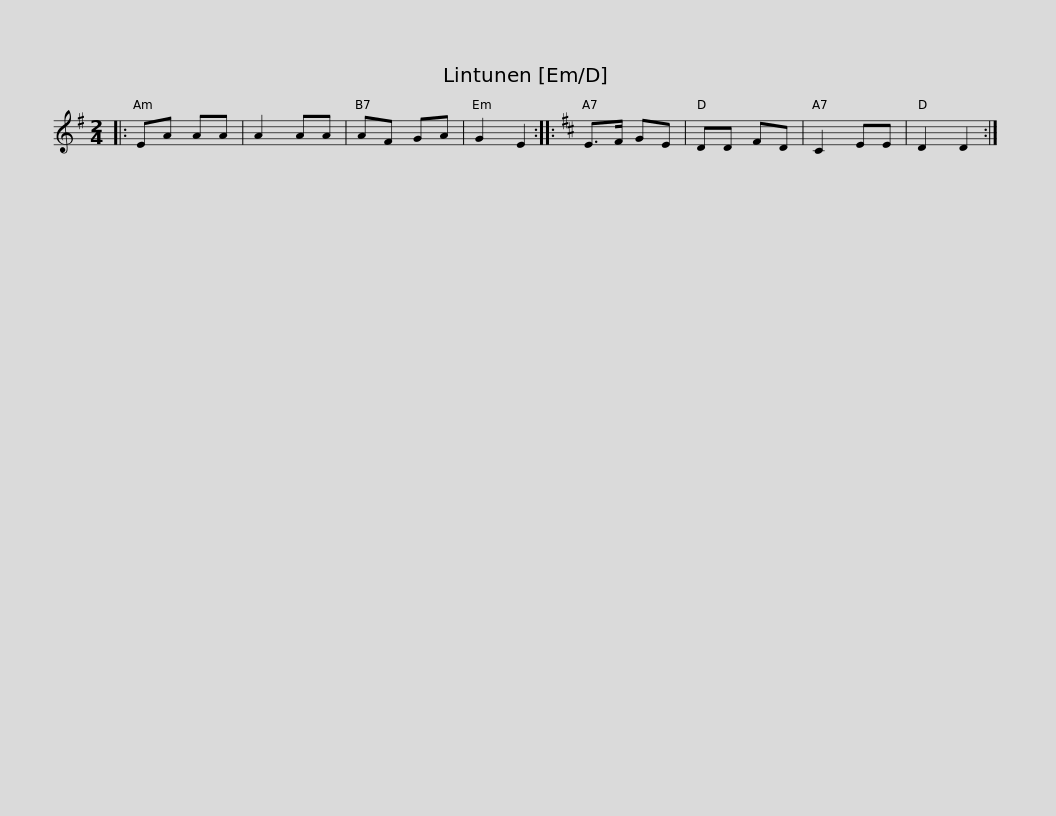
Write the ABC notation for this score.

X:1
L:1/8
M:2/4
I:linebreak $
K:Emin
V:1 treble
V:1
|: EA AA | A2 AA | AF GA | G2 E2 ::[K:D] E>F GE | %5
 DD FD | C2 EE | D2 D2 :| %8
